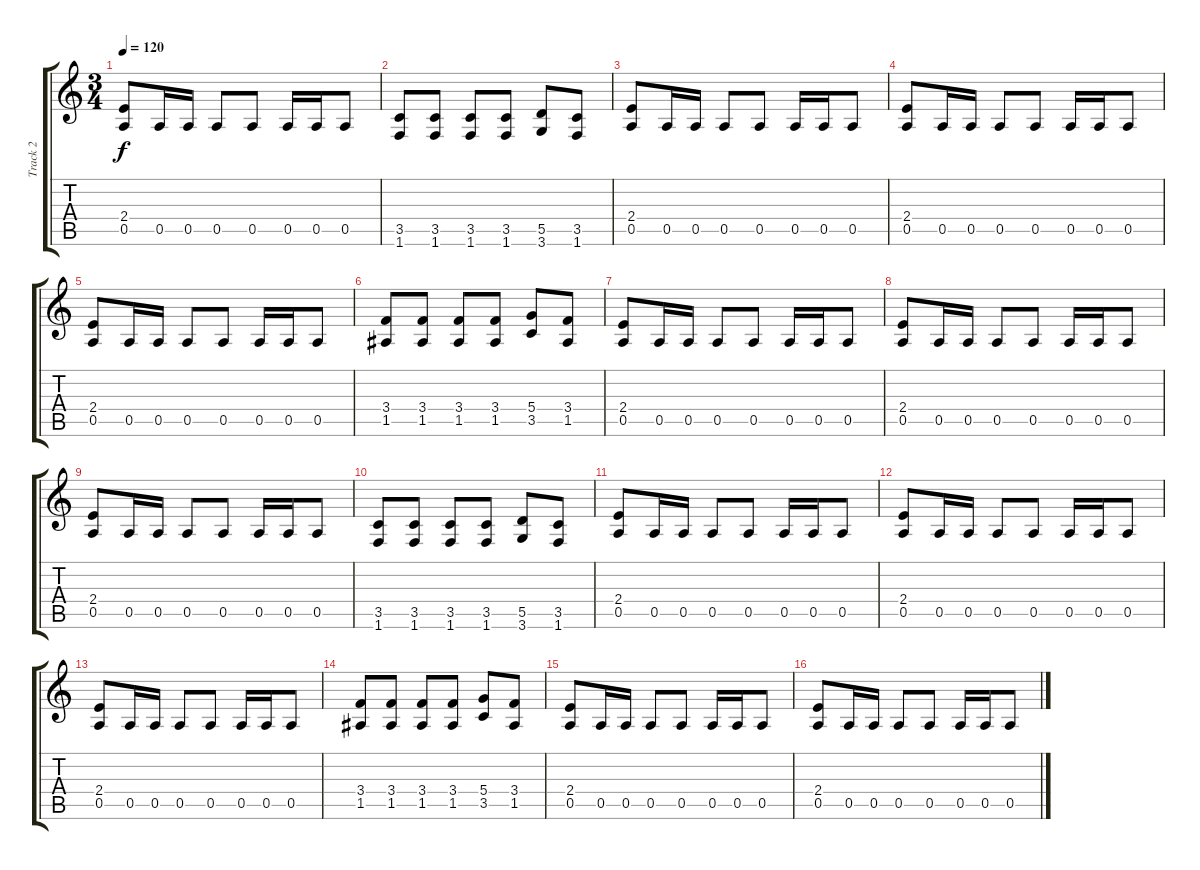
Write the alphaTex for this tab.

\track ("Track 2" "Track 2") {instrument distortionguitar}
\staff {score tabs}
\tuning (E4 B3 G3 D3 A2 E2) {hide}
\ts (3 4)
\tempo 120
\clef g2
\ks c
(2.4 0.5).8{dy f} 0.5.16 0.5.16 0.5.8 0.5.8 0.5.16 0.5.16 0.5.8 |
(3.5 1.6).8 (3.5 1.6).8 (3.5 1.6).8 (3.5 1.6).8 (5.5 3.6).8 (3.5 1.6).8 |
\section ("" "")
(2.4 0.5).8 0.5.16 0.5.16 0.5.8 0.5.8 0.5.16 0.5.16 0.5.8 |
(2.4 0.5).8 0.5.16 0.5.16 0.5.8 0.5.8 0.5.16 0.5.16 0.5.8 |
(2.4 0.5).8 0.5.16 0.5.16 0.5.8 0.5.8 0.5.16 0.5.16 0.5.8 |
(3.4 1.5).8 (3.4 1.5).8 (3.4 1.5).8 (3.4 1.5).8 (5.4 3.5).8 (3.4 1.5).8 |
(2.4 0.5).8 0.5.16 0.5.16 0.5.8 0.5.8 0.5.16 0.5.16 0.5.8 |
(2.4 0.5).8 0.5.16 0.5.16 0.5.8 0.5.8 0.5.16 0.5.16 0.5.8 |
(2.4 0.5).8 0.5.16 0.5.16 0.5.8 0.5.8 0.5.16 0.5.16 0.5.8 |
(3.5 1.6).8 (3.5 1.6).8 (3.5 1.6).8 (3.5 1.6).8 (5.5 3.6).8 (3.5 1.6).8 |
(2.4 0.5).8 0.5.16 0.5.16 0.5.8 0.5.8 0.5.16 0.5.16 0.5.8 |
(2.4 0.5).8 0.5.16 0.5.16 0.5.8 0.5.8 0.5.16 0.5.16 0.5.8 |
(2.4 0.5).8 0.5.16 0.5.16 0.5.8 0.5.8 0.5.16 0.5.16 0.5.8 |
(3.4 1.5).8 (3.4 1.5).8 (3.4 1.5).8 (3.4 1.5).8 (5.4 3.5).8 (3.4 1.5).8 |
(2.4 0.5).8 0.5.16 0.5.16 0.5.8 0.5.8 0.5.16 0.5.16 0.5.8 |
(2.4 0.5).8 0.5.16 0.5.16 0.5.8 0.5.8 0.5.16 0.5.16 0.5.8
